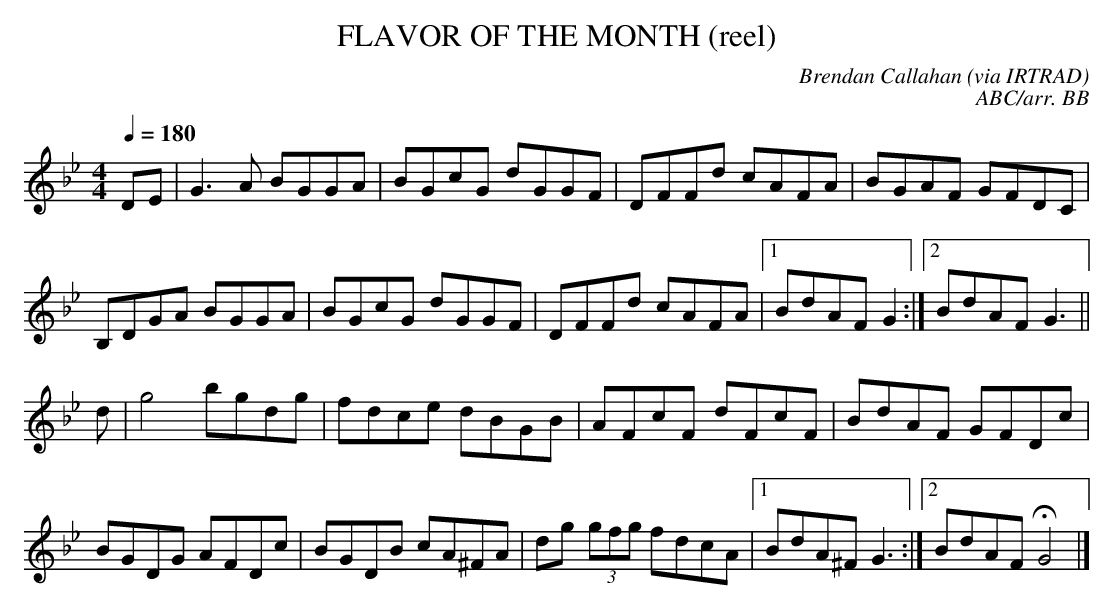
X:1
T:FLAVOR OF THE MONTH (reel)
C:Brendan Callahan (via IRTRAD)
C:ABC/arr. BB
Q:1/4=180
M:4/4
L:1/8
K:Gm
DE|G3 A BGGA|BGcG dGGF|DFFd cAFA|BGAF GFDC|
B,DGA BGGA|BGcG dGGF|DFFd cAFA|1 BdAF G2:|2 BdAF G3||
d|g4 bgdg|fdce dBGB|AFcF dFcF|BdAF GFDc|
BGDG AFDc|BGDB cA^FA|dg (3gfg fdcA|1 BdA^F G3:|\
[2 BdAF HG4|]
